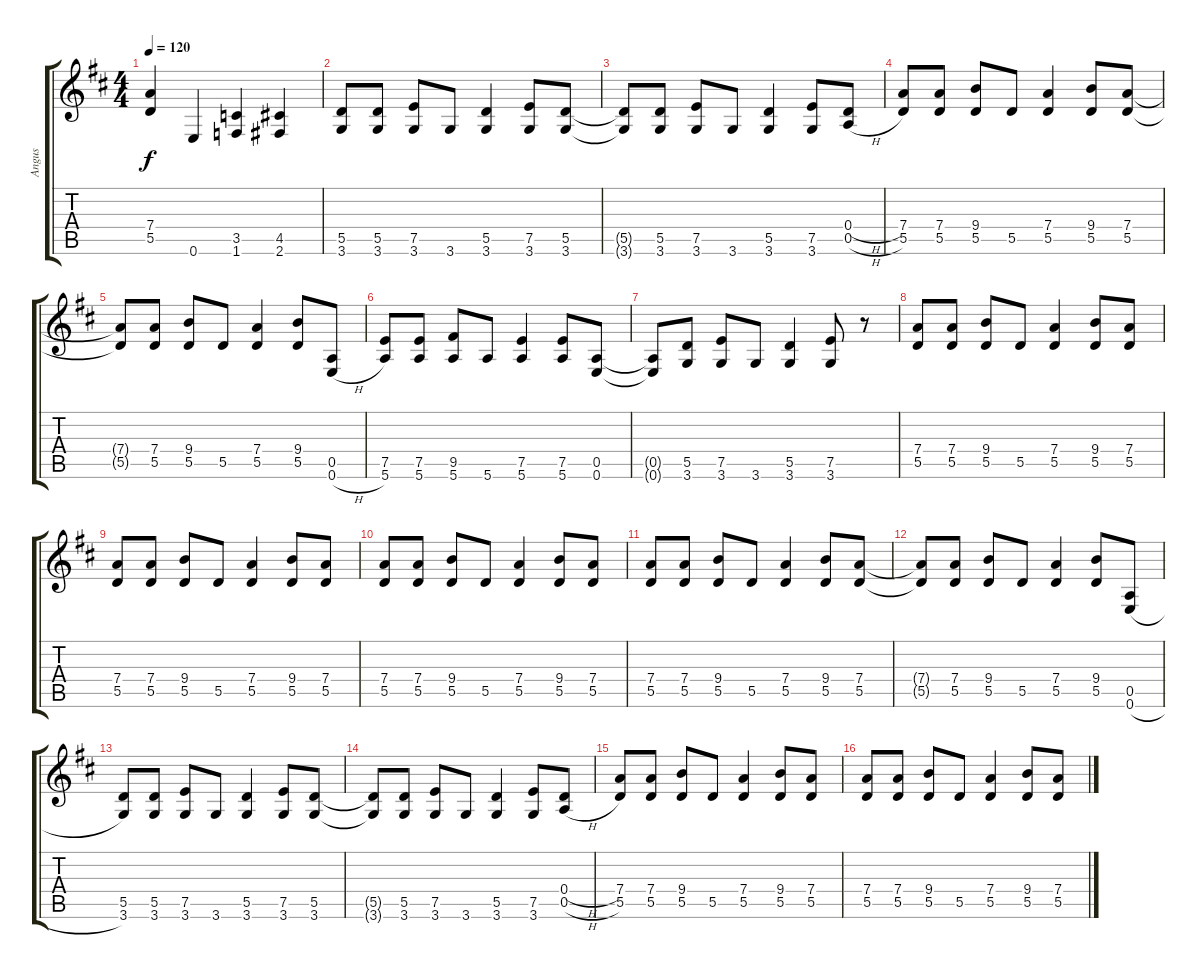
\track ("Angus" "Angus") {instrument distortionguitar}
\staff {score tabs}
\tuning (E4 B3 G3 D3 A2 E2) {hide}
\ts (4 4)
\tempo 120
\clef g2
\ks d
(7.4 5.5).4{dy f} 0.6.4 (3.5 1.6).4 (4.5 2.6).4 |
(5.5 3.6).8 (5.5 3.6).8 (7.5 3.6).8 3.6.8 (5.5 3.6).4 (7.5 3.6).8 (5.5 3.6).8 |
(5.5{t} 3.6{t}).8 (5.5 3.6).8 (7.5 3.6).8 3.6.8 (5.5 3.6).4 (7.5 3.6).8 (0.4{h} 0.5{h}).8 |
(7.4 5.5).8 (7.4 5.5).8 (9.4 5.5).8 5.5.8 (7.4 5.5).4 (9.4 5.5).8 (7.4 5.5).8 |
(7.4{t} 5.5{t}).8 (7.4 5.5).8 (9.4 5.5).8 5.5.8 (7.4 5.5).4 (9.4 5.5).8 (0.5 0.6{h}).8 |
(7.5 5.6).8 (7.5 5.6).8 (9.5 5.6).8 5.6.8 (7.5 5.6).4 (7.5 5.6).8 (0.5 0.6).8 |
(0.5{t} 0.6{t}).8 (5.5 3.6).8 (7.5 3.6).8 3.6.8 (5.5 3.6).4 (7.5 3.6).8 r.8 |
(7.4 5.5).8 (7.4 5.5).8 (9.4 5.5).8 5.5.8 (7.4 5.5).4 (9.4 5.5).8 (7.4 5.5).8 |
(7.4 5.5).8 (7.4 5.5).8 (9.4 5.5).8 5.5.8 (7.4 5.5).4 (9.4 5.5).8 (7.4 5.5).8 |
(7.4 5.5).8 (7.4 5.5).8 (9.4 5.5).8 5.5.8 (7.4 5.5).4 (9.4 5.5).8 (7.4 5.5).8 |
(7.4 5.5).8 (7.4 5.5).8 (9.4 5.5).8 5.5.8 (7.4 5.5).4 (9.4 5.5).8 (7.4 5.5).8 |
(7.4{t} 5.5{t}).8 (7.4 5.5).8 (9.4 5.5).8 5.5.8 (7.4 5.5).4 (9.4 5.5).8 (0.5 0.6{h}).8 |
(5.5 3.6).8 (5.5 3.6).8 (7.5 3.6).8 3.6.8 (5.5 3.6).4 (7.5 3.6).8 (5.5 3.6).8 |
(5.5{t} 3.6{t}).8 (5.5 3.6).8 (7.5 3.6).8 3.6.8 (5.5 3.6).4 (7.5 3.6).8 (0.4{h} 0.5{h}).8 |
(7.4 5.5).8 (7.4 5.5).8 (9.4 5.5).8 5.5.8 (7.4 5.5).4 (9.4 5.5).8 (7.4 5.5).8 |
(7.4 5.5).8 (7.4 5.5).8 (9.4 5.5).8 5.5.8 (7.4 5.5).4 (9.4 5.5).8 (7.4 5.5).8
